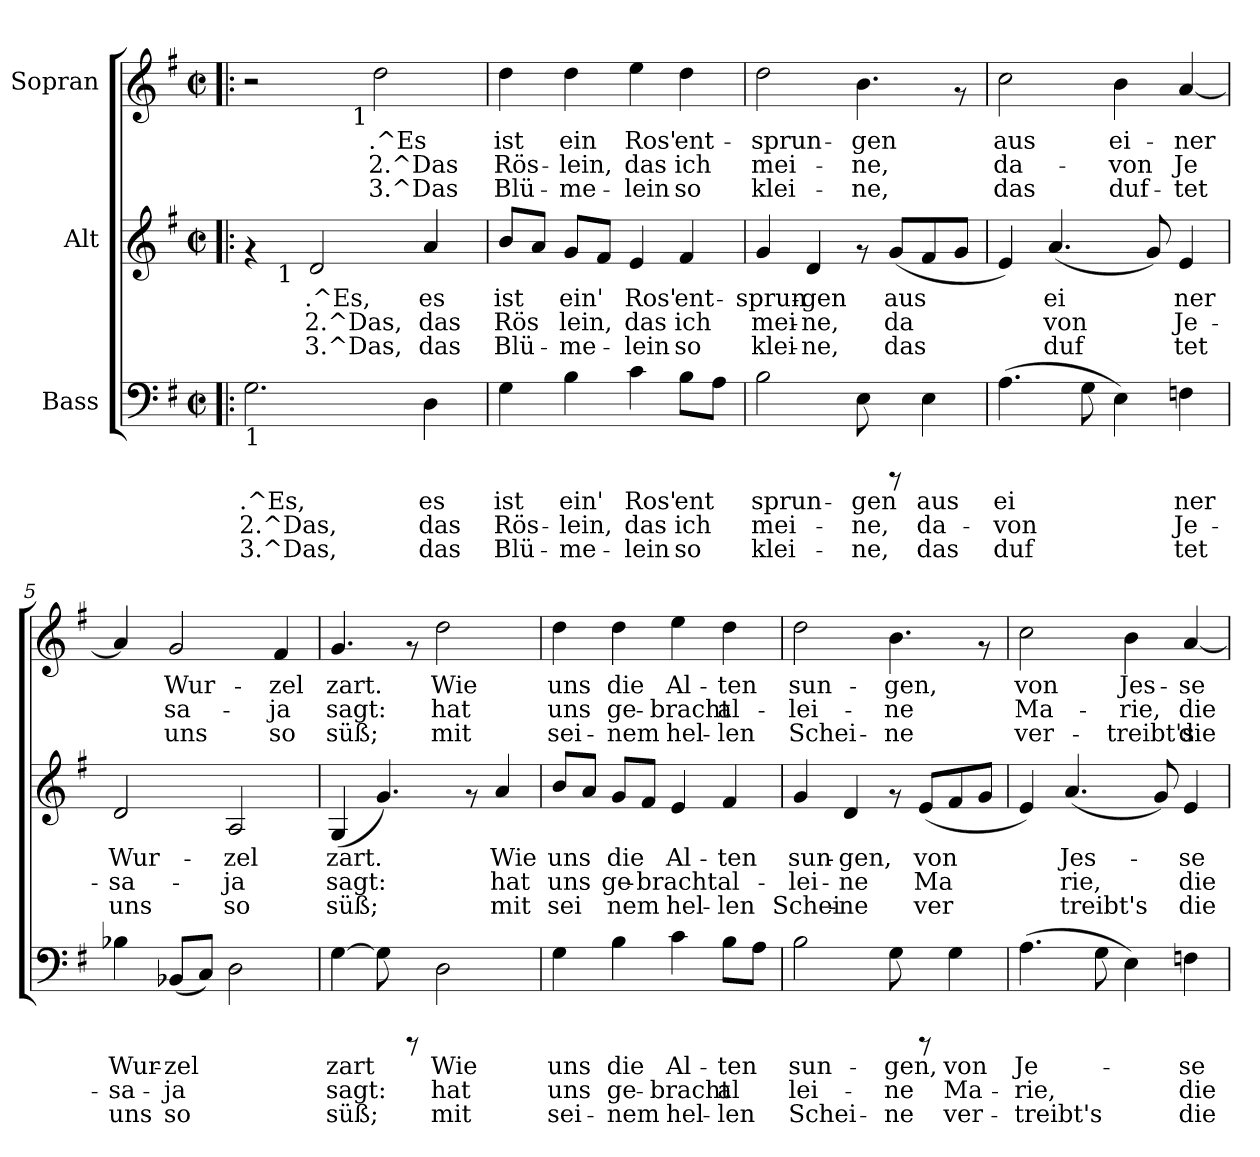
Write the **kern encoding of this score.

**kern	**text	**text	**text	**kern	**text	**text	**text	**kern	**text	**text	**text
*part3	*part3	*part3	*part3	*part2	*part2	*part2	*part2	*part1	*part1	*part1	*part1
*staff3	*staff3	*staff3	*staff3	*staff2	*staff2	*staff2	*staff2	*staff1	*staff1	*staff1	*staff1
*I"Bass	*	*	*	*I"Alt	*	*	*	*I"Sopran	*	*	*
!!LO:PB:g=z
*stria5	*	*	*	*stria5	*	*	*	*stria5	*	*	*
*clefF4	*	*	*	*clefG2	*	*	*	*clefG2	*	*	*
*k[f#]	*	*	*	*k[f#]	*	*	*	*k[f#]	*	*	*
*G:	*	*	*	*G:	*	*	*	*G:	*	*	*
*M2/2	*	*	*	*M2/2	*	*	*	*M2/2	*	*	*
*met(c|)	*	*	*	*met(c|)	*	*	*	*met(c|)	*	*	*
=1!|:	=1!|:	=1!|:	=1!|:	=1!|:	=1!|:	=1!|:	=1!|:	=1!|:	=1!|:	=1!|:	=1!|:
!LO:TX:b:t=1	!	!	!	!	!	!	!	!	!	!	!
!	!LO:LY:b:rj	!LO:LY:b:rj	!LO:LY:b:rj	!	!	!	!	!	!	!	!
*	*	*	*	*^	*	*	*	*^	*	*	*
2.G\	.^Es,	2.^Das,	3.^Das,	4rf	8ryy	.	.	.	2r	4..ryy	.	.	.
!	!	!	!	!	!LO:TX:b:t=1	!	!	!	!	!	!	!	!
.	.	.	.	.	2..ryy	.	.	.	.	.	.	.	.
!	!	!	!	!	!	!LO:LY:b:rj	!LO:LY:b:rj	!LO:LY:b:rj	!	!	!	!	!
.	.	.	.	2d/	.	.^Es,	2.^Das,	3.^Das,	.	.	.	.	.
!	!	!	!	!	!	!	!	!	!	!LO:TX:b:t=1	!	!	!
.	.	.	.	.	.	.	.	.	.	2ryy	.	.	.
!	!	!	!	!	!	!	!	!	!	!	!LO:LY:b:rj	!LO:LY:b:rj	!LO:LY:b:rj
.	.	.	.	.	.	.	.	.	2dd\	.	.^Es	2.^Das	3.^Das
!	!LO:LY:b:rj	!LO:LY:b:rj	!LO:LY:b:rj	!	!	!LO:LY:b:rj	!LO:LY:b:rj	!LO:LY:b:rj	!	!	!	!	!
4D\	es	das	das	4a/	.	es	das	das	.	.	.	.	.
.	.	.	.	.	.	.	.	.	.	16ryy	.	.	.
=2	=2	=2	=2	=2	=2	=2	=2	=2	=2	=2	=2	=2	=2
!	!LO:LY:b:rj	!LO:LY:b:rj	!LO:LY:b:rj	!	!	!LO:LY:b:rj	!LO:LY:b:rj	!LO:LY:b:rj	!	!	!LO:LY:b:rj	!LO:LY:b:rj	!LO:LY:b:rj
*	*	*	*	*v	*v	*	*	*	*	*	*	*	*
*	*	*	*	*	*	*	*	*v	*v	*	*	*
4G\	ist	Rös-	-Blü-	8b/L	ist	Rös-	-Blü-	4dd\	ist	Rös-	-Blü-
!	!	!	!	!	!LO:LY:b:rj	!LO:LY:b:rj	!LO:LY:b:rj	!	!	!	!
.	.	.	.	8a/J	--	-	.	.	.	.	.
!	!LO:LY:b:rj	!LO:LY:b:rj	!LO:LY:b:rj	!	!LO:LY:b:rj	!LO:LY:b:rj	!LO:LY:b:rj	!	!LO:LY:b:rj	!LO:LY:b:rj	!LO:LY:b:rj
4B\	-ein'	lein,	me-	8g/L	ein'	lein,	me-	4dd\	-ein	lein,	me-
!	!	!	!	!	!LO:LY:b:rj	!LO:LY:b:rj	!LO:LY:b:rj	!	!	!	!
.	.	.	.	8f#/J	--	-	.	.	.	.	.
!	!LO:LY:b:rj	!LO:LY:b:rj	!LO:LY:b:rj	!	!LO:LY:b:rj	!LO:LY:b:rj	!LO:LY:b:rj	!	!LO:LY:b:rj	!LO:LY:b:rj	!LO:LY:b:rj
4c\	-Ros'	das	lein	4e/	Ros'	das	lein	4ee\	-Ros'	das	lein
!	!LO:LY:b:rj	!LO:LY:b:rj	!LO:LY:b:rj	!	!LO:LY:b:rj	!LO:LY:b:rj	!LO:LY:b:rj	!	!LO:LY:b:rj	!LO:LY:b:rj	!LO:LY:b:rj
8B\L	ent-	-ich	so	4f#/	ent-	-ich	so	4dd\	ent-	-ich	so
!	!LO:LY:b:rj	!LO:LY:b:rj	!LO:LY:b:rj	!	!	!	!	!	!	!	!
8A\J	-	-	.	.	.	.	.	.	.	.	.
=3	=3	=3	=3	=3	=3	=3	=3	=3	=3	=3	=3
!	!LO:LY:b:rj	!LO:LY:b:rj	!LO:LY:b:rj	!	!LO:LY:b:rj	!LO:LY:b:rj	!LO:LY:b:rj	!	!LO:LY:b:rj	!LO:LY:b:rj	!LO:LY:b:rj
2B\	sprun-	-mei-	-klei-	4g/	sprun-	-mei-	-klei-	2dd\	sprun-	-mei-	-klei-
!	!	!	!	!	!LO:LY:b:rj	!LO:LY:b:rj	!LO:LY:b:rj	!	!	!	!
.	.	.	.	4d/	-gen	ne,	ne,	.	.	.	.
!	!LO:LY:b:rj	!LO:LY:b:rj	!LO:LY:b:rj	!	!	!	!	!	!LO:LY:b:rj	!LO:LY:b:rj	!LO:LY:b:rj
8E\	-gen	ne,	ne,	8rf	.	.	.	4.b\	-gen	ne,	ne,
!	!	!	!	!	!LO:LY:b:rj	!LO:LY:b:rj	!LO:LY:b:rj	!	!	!	!
8rCCC	.	.	.	(<8g/L	aus	da-	-das	.	.	.	.
!	!LO:LY:b:rj	!LO:LY:b:rj	!LO:LY:b:rj	!	!LO:LY:b:rj	!LO:LY:b:rj	!LO:LY:b:rj	!	!	!	!
4E\	aus	da-	-das	8f#/	.	-	-	.	.	.	.
!	!	!	!	!	!LO:LY:b:rj	!LO:LY:b:rj	!LO:LY:b:rj	!	!	!	!
.	.	.	.	8g/J	.	-	-	8rf	.	.	.
=4	=4	=4	=4	=4	=4	=4	=4	=4	=4	=4	=4
!	!LO:LY:b:rj	!LO:LY:b:rj	!LO:LY:b:rj	!	!LO:LY:b:rj	!LO:LY:b:rj	!LO:LY:b:rj	!	!LO:LY:b:rj	!LO:LY:b:rj	!LO:LY:b:rj
(>4.A\	ei-	-von	duf-	4e/)	.	-	-	2cc\	aus	da-	-das
!	!	!	!	!	!LO:LY:b:rj	!LO:LY:b:rj	!LO:LY:b:rj	!	!	!	!
.	.	.	.	(<4.a/	ei-	-von	duf-	.	.	.	.
!	!LO:LY:b:rj	!LO:LY:b:rj	!LO:LY:b:rj	!	!	!	!	!	!	!	!
8G\	--	-	-	.	.	.	.	.	.	.	.
!	!LO:LY:b:rj	!LO:LY:b:rj	!LO:LY:b:rj	!	!	!	!	!	!LO:LY:b:rj	!LO:LY:b:rj	!LO:LY:b:rj
4E\)	--	-	-	.	.	.	.	4b\	ei-	-von	duf-
!	!	!	!	!	!LO:LY:b:rj	!LO:LY:b:rj	!LO:LY:b:rj	!	!	!	!
.	.	.	.	8g/)	--	-	-	.	.	.	.
!	!LO:LY:b:rj	!LO:LY:b:rj	!LO:LY:b:rj	!	!LO:LY:b:rj	!LO:LY:b:rj	!LO:LY:b:rj	!	!LO:LY:b:rj	!LO:LY:b:rj	!LO:LY:b:rj
4Fn\	-ner	Je-	-tet	4e/	-ner	Je-	-tet	[<4a/	-ner	Je-	-tet
!!LO:LB:g=z
=5	=5	=5	=5	=5	=5	=5	=5	=5	=5	=5	=5
!	!LO:LY:b:rj	!LO:LY:b:rj	!LO:LY:b:rj	!	!LO:LY:b:rj	!LO:LY:b:rj	!LO:LY:b:rj	!	!LO:LY:b:rj	!LO:LY:b:rj	!LO:LY:b:rj
4B-X\	Wur-	-sa-	-uns	2d/	Wur-	-sa-	-uns	4a/]	.	-	--
!	!LO:LY:b:rj	!LO:LY:b:rj	!LO:LY:b:rj	!	!	!	!	!	!LO:LY:b:rj	!LO:LY:b:rj	!LO:LY:b:rj
(<8BB-X/L	zel	ja	so	.	.	.	.	2g/	-Wur-	-sa-	-uns
!	!LO:LY:b:rj	!LO:LY:b:rj	!LO:LY:b:rj	!	!	!	!	!	!	!	!
8C/J)	.	.	.	.	.	.	.	.	.	.	.
!	!LO:LY:b:rj	!LO:LY:b:rj	!LO:LY:b:rj	!	!LO:LY:b:rj	!LO:LY:b:rj	!LO:LY:b:rj	!	!	!	!
2D\	.	.	.	2A/	zel	ja	so	.	.	.	.
!	!	!	!	!	!	!	!	!	!LO:LY:b:rj	!LO:LY:b:rj	!LO:LY:b:rj
.	.	.	.	.	.	.	.	4f#/	zel	ja	so
=6	=6	=6	=6	=6	=6	=6	=6	=6	=6	=6	=6
!	!LO:LY:b:rj	!LO:LY:b:rj	!LO:LY:b:rj	!	!LO:LY:b:rj	!LO:LY:b:rj	!LO:LY:b:rj	!	!LO:LY:b:rj	!LO:LY:b:rj	!LO:LY:b:rj
[>4G\	zart	sagt:	süß;	(<4G/	zart.	sagt:	süß;	4.g/	zart.	sagt:	süß;
!	!LO:LY:b:rj	!LO:LY:b:rj	!LO:LY:b:rj	!	!LO:LY:b:rj	!LO:LY:b:rj	!LO:LY:b:rj	!	!	!	!
8G\]	.	.	.	4.g/)	.	.	.	.	.	.	.
8rCCC	.	.	.	.	.	.	.	8rf	.	.	.
!	!LO:LY:b:rj	!LO:LY:b:rj	!LO:LY:b:rj	!	!	!	!	!	!LO:LY:b:rj	!LO:LY:b:rj	!LO:LY:b:rj
2D\	Wie	hat	mit	.	.	.	.	2dd\	Wie	hat	mit
.	.	.	.	8rf	.	.	.	.	.	.	.
!	!	!	!	!	!LO:LY:b:rj	!LO:LY:b:rj	!LO:LY:b:rj	!	!	!	!
.	.	.	.	4a/	Wie	hat	mit	.	.	.	.
=7	=7	=7	=7	=7	=7	=7	=7	=7	=7	=7	=7
!	!LO:LY:b:rj	!LO:LY:b:rj	!LO:LY:b:rj	!	!LO:LY:b:rj	!LO:LY:b:rj	!LO:LY:b:rj	!	!LO:LY:b:rj	!LO:LY:b:rj	!LO:LY:b:rj
4G\	uns	uns	sei-	8b/L	uns	uns	sei-	4dd\	uns	uns	sei-
!	!	!	!	!	!LO:LY:b:rj	!LO:LY:b:rj	!LO:LY:b:rj	!	!	!	!
.	.	.	.	8a/J	--	-	-	.	.	.	.
!	!LO:LY:b:rj	!LO:LY:b:rj	!LO:LY:b:rj	!	!LO:LY:b:rj	!LO:LY:b:rj	!LO:LY:b:rj	!	!LO:LY:b:rj	!LO:LY:b:rj	!LO:LY:b:rj
4B\	-die	ge-	-nem	8g/L	-die	ge-	-nem	4dd\	-die	ge-	-nem
!	!	!	!	!	!LO:LY:b:rj	!LO:LY:b:rj	!LO:LY:b:rj	!	!	!	!
.	.	.	.	8f#/J	.	bracht	-	.	.	.	.
!	!LO:LY:b:rj	!LO:LY:b:rj	!LO:LY:b:rj	!	!LO:LY:b:rj	!LO:LY:b:rj	!LO:LY:b:rj	!	!LO:LY:b:rj	!LO:LY:b:rj	!LO:LY:b:rj
4c\	Al-	-bracht	hel-	4e/	-Al-	-	hel-	4ee\	Al-	-bracht	hel-
!	!LO:LY:b:rj	!LO:LY:b:rj	!LO:LY:b:rj	!	!LO:LY:b:rj	!LO:LY:b:rj	!LO:LY:b:rj	!	!LO:LY:b:rj	!LO:LY:b:rj	!LO:LY:b:rj
8B\L	-ten	al-	-len	4f#/	-ten	al-	-len	4dd\	-ten	al-	-len
!	!LO:LY:b:rj	!LO:LY:b:rj	!LO:LY:b:rj	!	!	!	!	!	!	!	!
8A\J	.	-	-	.	.	.	.	.	.	.	.
=8	=8	=8	=8	=8	=8	=8	=8	=8	=8	=8	=8
!	!LO:LY:b:rj	!LO:LY:b:rj	!LO:LY:b:rj	!	!LO:LY:b:rj	!LO:LY:b:rj	!LO:LY:b:rj	!	!LO:LY:b:rj	!LO:LY:b:rj	!LO:LY:b:rj
2B\	sun-	-lei-	-Schei-	4g/	sun-	-lei-	-Schei-	2dd\	sun-	-lei-	-Schei-
!	!	!	!	!	!LO:LY:b:rj	!LO:LY:b:rj	!LO:LY:b:rj	!	!	!	!
.	.	.	.	4d/	-gen,	ne	ne	.	.	.	.
!	!LO:LY:b:rj	!LO:LY:b:rj	!LO:LY:b:rj	!	!	!	!	!	!LO:LY:b:rj	!LO:LY:b:rj	!LO:LY:b:rj
8G\	-gen,	ne	ne	8rf	.	.	.	4.b\	-gen,	ne	ne
!	!	!	!	!	!LO:LY:b:rj	!LO:LY:b:rj	!LO:LY:b:rj	!	!	!	!
8rCCC	.	.	.	(<8e/L	von	Ma-	-ver-	.	.	.	.
!	!LO:LY:b:rj	!LO:LY:b:rj	!LO:LY:b:rj	!	!LO:LY:b:rj	!LO:LY:b:rj	!LO:LY:b:rj	!	!	!	!
4G\	von	Ma-	-ver-	8f#/	-	-	--	.	.	.	.
!	!	!	!	!	!LO:LY:b:rj	!LO:LY:b:rj	!LO:LY:b:rj	!	!	!	!
.	.	.	.	8g/J	-	-	--	8rf	.	.	.
!!LO:PB:g=z
=9	=9	=9	=9	=9	=9	=9	=9	=9	=9	=9	=9
!	!LO:LY:b:rj	!LO:LY:b:rj	!LO:LY:b:rj	!	!LO:LY:b:rj	!LO:LY:b:rj	!LO:LY:b:rj	!	!LO:LY:b:rj	!LO:LY:b:rj	!LO:LY:b:rj
(>4.A\	-Je-	-rie,	treibt's	4e/)	--	--	-	2cc\	von	Ma-	-ver-
!	!	!	!	!	!LO:LY:b:rj	!LO:LY:b:rj	!LO:LY:b:rj	!	!	!	!
.	.	.	.	(<4.a/	Jes-	-rie,	treibt's	.	.	.	.
!	!LO:LY:b:rj	!LO:LY:b:rj	!LO:LY:b:rj	!	!	!	!	!	!	!	!
8G\	.	.	.	.	.	.	.	.	.	.	.
!	!LO:LY:b:rj	!LO:LY:b:rj	!LO:LY:b:rj	!	!	!	!	!	!LO:LY:b:rj	!LO:LY:b:rj	!LO:LY:b:rj
4E\)	.	.	.	.	.	.	.	4b\	-Jes-	-rie,	treibt's
!	!	!	!	!	!LO:LY:b:rj	!LO:LY:b:rj	!LO:LY:b:rj	!	!	!	!
.	.	.	.	8g/)	.	.	.	.	.	.	.
!	!LO:LY:b:rj	!LO:LY:b:rj	!LO:LY:b:rj	!	!LO:LY:b:rj	!LO:LY:b:rj	!LO:LY:b:rj	!	!LO:LY:b:rj	!LO:LY:b:rj	!LO:LY:b:rj
4Fn\	se	die	die	4e/	se	die	die	[<4a/	se	die	die
=	=	=	=	=	=	=	=	=	=	=	=
*-	*-	*-	*-	*-	*-	*-	*-	*-	*-	*-	*-
